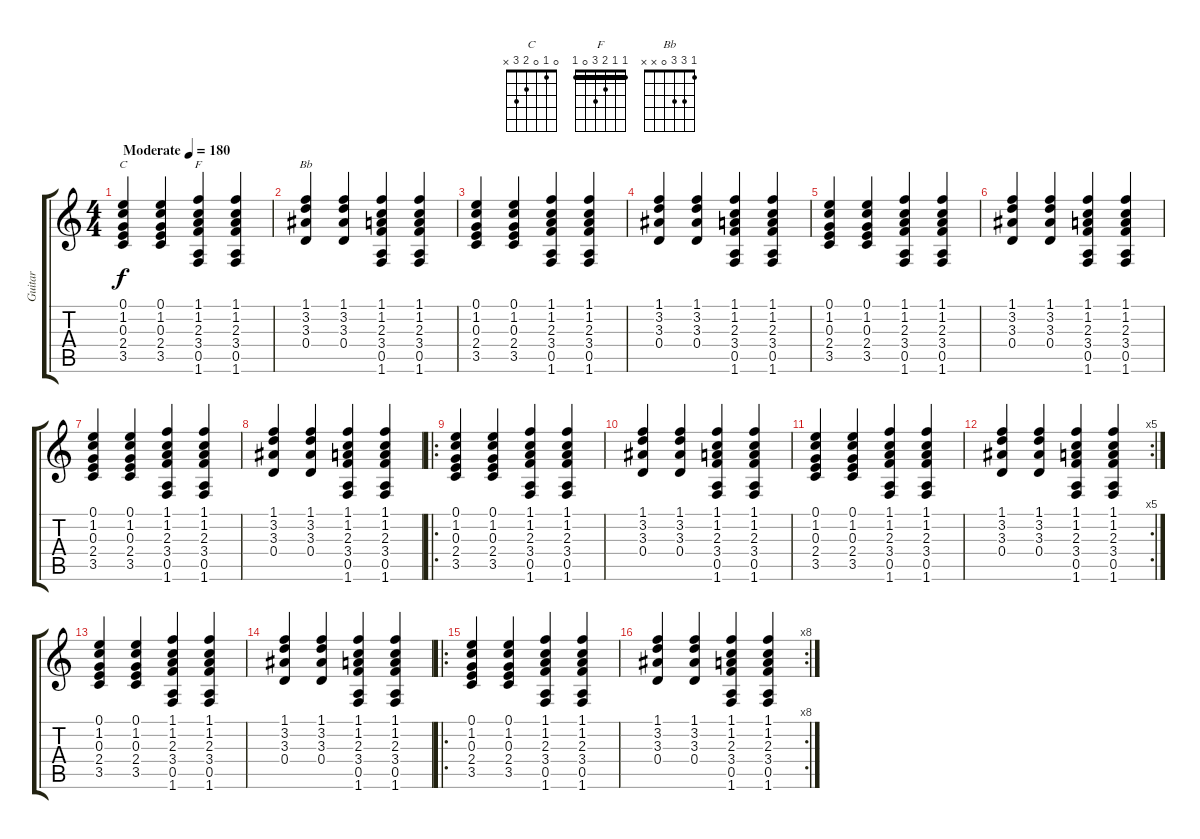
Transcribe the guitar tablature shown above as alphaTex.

\track ("Guitar" "Guitar") {instrument electricguitarjazz}
\staff {score tabs}
\tuning (E4 B3 G3 D3 A2 E2) {hide}
\chord ("C" 0 1 0 2 3 x)
\chord ("F" 1 1 2 3 0 1) {barre 1}
\chord ("Bb" 1 3 3 0 x x)
\ts (4 4)
\tempo (180 "Moderate")
\clef g2
\ks c
(0.1 1.2 0.3 2.4 3.5).4{ch "C" dy f instrument electricguitarjazz} (0.1 1.2 0.3 2.4 3.5).4 (1.1 1.2 2.3 3.4 0.5 1.6).4{ch "F"} (1.1 1.2 2.3 3.4 0.5 1.6).4 |
(1.1 3.2 3.3 0.4).4{ch "Bb"} (1.1 3.2 3.3 0.4).4 (1.1 1.2 2.3 3.4 0.5 1.6).4 (1.1 1.2 2.3 3.4 0.5 1.6).4 |
(0.1 1.2 0.3 2.4 3.5).4 (0.1 1.2 0.3 2.4 3.5).4 (1.1 1.2 2.3 3.4 0.5 1.6).4 (1.1 1.2 2.3 3.4 0.5 1.6).4 |
(1.1 3.2 3.3 0.4).4 (1.1 3.2 3.3 0.4).4 (1.1 1.2 2.3 3.4 0.5 1.6).4 (1.1 1.2 2.3 3.4 0.5 1.6).4 |
(0.1 1.2 0.3 2.4 3.5).4 (0.1 1.2 0.3 2.4 3.5).4 (1.1 1.2 2.3 3.4 0.5 1.6).4 (1.1 1.2 2.3 3.4 0.5 1.6).4 |
(1.1 3.2 3.3 0.4).4 (1.1 3.2 3.3 0.4).4 (1.1 1.2 2.3 3.4 0.5 1.6).4 (1.1 1.2 2.3 3.4 0.5 1.6).4 |
(0.1 1.2 0.3 2.4 3.5).4 (0.1 1.2 0.3 2.4 3.5).4 (1.1 1.2 2.3 3.4 0.5 1.6).4 (1.1 1.2 2.3 3.4 0.5 1.6).4 |
(1.1 3.2 3.3 0.4).4 (1.1 3.2 3.3 0.4).4 (1.1 1.2 2.3 3.4 0.5 1.6).4 (1.1 1.2 2.3 3.4 0.5 1.6).4 |
\ro
(0.1 1.2 0.3 2.4 3.5).4 (0.1 1.2 0.3 2.4 3.5).4 (1.1 1.2 2.3 3.4 0.5 1.6).4 (1.1 1.2 2.3 3.4 0.5 1.6).4 |
(1.1 3.2 3.3 0.4).4 (1.1 3.2 3.3 0.4).4 (1.1 1.2 2.3 3.4 0.5 1.6).4 (1.1 1.2 2.3 3.4 0.5 1.6).4 |
(0.1 1.2 0.3 2.4 3.5).4 (0.1 1.2 0.3 2.4 3.5).4 (1.1 1.2 2.3 3.4 0.5 1.6).4 (1.1 1.2 2.3 3.4 0.5 1.6).4 |
\rc 5
(1.1 3.2 3.3 0.4).4 (1.1 3.2 3.3 0.4).4 (1.1 1.2 2.3 3.4 0.5 1.6).4 (1.1 1.2 2.3 3.4 0.5 1.6).4 |
(0.1 1.2 0.3 2.4 3.5).4 (0.1 1.2 0.3 2.4 3.5).4 (1.1 1.2 2.3 3.4 0.5 1.6).4 (1.1 1.2 2.3 3.4 0.5 1.6).4 |
(1.1 3.2 3.3 0.4).4 (1.1 3.2 3.3 0.4).4 (1.1 1.2 2.3 3.4 0.5 1.6).4 (1.1 1.2 2.3 3.4 0.5 1.6).4 |
\ro
(0.1 1.2 0.3 2.4 3.5).4 (0.1 1.2 0.3 2.4 3.5).4 (1.1 1.2 2.3 3.4 0.5 1.6).4 (1.1 1.2 2.3 3.4 0.5 1.6).4 |
\rc 8
(1.1 3.2 3.3 0.4).4 (1.1 3.2 3.3 0.4).4 (1.1 1.2 2.3 3.4 0.5 1.6).4 (1.1 1.2 2.3 3.4 0.5 1.6).4
